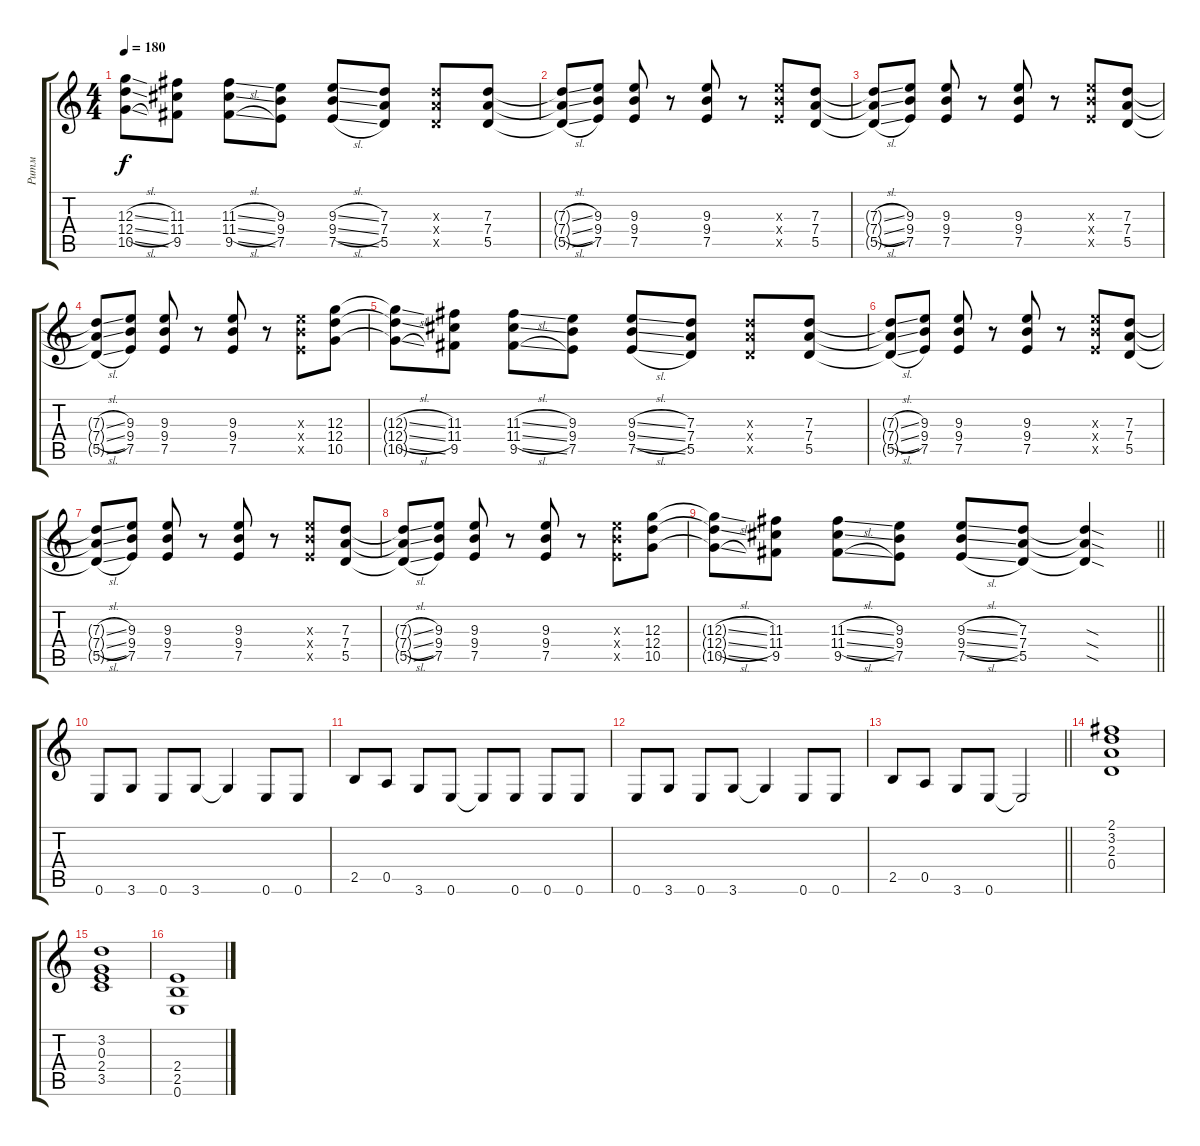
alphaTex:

\track ("Ритм" "Ритм") {instrument distortionguitar}
\staff {score tabs}
\tuning (E4 B3 G3 D3 A2 E2) {hide}
\ts (4 4)
\tempo 180
\clef g2
\ks c
(12.3{sl t} 12.4{sl t} 10.5{sl t}).8{dy f} (11.3 11.4 9.5).8 (11.3{sl} 11.4{sl} 9.5{sl}).8 (9.3 9.4 7.5).8 (9.3{sl} 9.4{sl} 7.5{sl}).8 (7.3 7.4 5.5).8 (7.3{x} 7.4{x} 5.5{x}).8 (7.3 7.4 5.5).8 |
(7.3{sl t} 7.4{sl t} 5.5{sl t}).8 (9.3 9.4 7.5).8 (9.3 9.4 7.5).8 r.8 (9.3 9.4 7.5).8 r.8 (9.3{x} 9.4{x} 7.5{x}).8 (7.3 7.4 5.5).8 |
(7.3{sl t} 7.4{sl t} 5.5{sl t}).8 (9.3 9.4 7.5).8 (9.3 9.4 7.5).8 r.8 (9.3 9.4 7.5).8 r.8 (9.3{x} 9.4{x} 7.5{x}).8 (7.3 7.4 5.5).8 |
(7.3{sl t} 7.4{sl t} 5.5{sl t}).8 (9.3 9.4 7.5).8 (9.3 9.4 7.5).8 r.8 (9.3 9.4 7.5).8 r.8 (9.3{x} 9.4{x} 7.5{x}).8 (12.3 12.4 10.5).8 |
(12.3{sl t} 12.4{sl t} 10.5{sl t}).8 (11.3 11.4 9.5).8 (11.3{sl} 11.4{sl} 9.5{sl}).8 (9.3 9.4 7.5).8 (9.3{sl} 9.4{sl} 7.5{sl}).8 (7.3 7.4 5.5).8 (7.3{x} 7.4{x} 5.5{x}).8 (7.3 7.4 5.5).8 |
(7.3{sl t} 7.4{sl t} 5.5{sl t}).8 (9.3 9.4 7.5).8 (9.3 9.4 7.5).8 r.8 (9.3 9.4 7.5).8 r.8 (9.3{x} 9.4{x} 7.5{x}).8 (7.3 7.4 5.5).8 |
(7.3{sl t} 7.4{sl t} 5.5{sl t}).8 (9.3 9.4 7.5).8 (9.3 9.4 7.5).8 r.8 (9.3 9.4 7.5).8 r.8 (9.3{x} 9.4{x} 7.5{x}).8 (7.3 7.4 5.5).8 |
(7.3{sl t} 7.4{sl t} 5.5{sl t}).8 (9.3 9.4 7.5).8 (9.3 9.4 7.5).8 r.8 (9.3 9.4 7.5).8 r.8 (9.3{x} 9.4{x} 7.5{x}).8 (12.3 12.4 10.5).8 |
\barLineRight lightlight
(12.3{sl t} 12.4{sl t} 10.5{sl t}).8 (11.3 11.4 9.5).8 (11.3{sl} 11.4{sl} 9.5{sl}).8 (9.3 9.4 7.5).8 (9.3{sl} 9.4{sl} 7.5{sl}).8 (7.3 7.4 5.5).8 (7.3{sod t} 7.4{sod t} 5.5{sod t}).4 |
0.6.8 3.6.8 0.6.8 3.6.8 3.6{t}.4 0.6.8 0.6.8 |
2.5.8 0.5.8 3.6.8 0.6.8 0.6{t}.8 0.6.8 0.6.8 0.6.8 |
0.6.8 3.6.8 0.6.8 3.6.8 3.6{t}.4 0.6.8 0.6.8 |
\barLineRight lightlight
2.5.8 0.5.8 3.6.8 0.6.8 0.6{t}.2 |
(2.1 3.2 2.3 0.4).1 |
(3.2 0.3 2.4 3.5).1 |
(2.4 2.5 0.6).1
